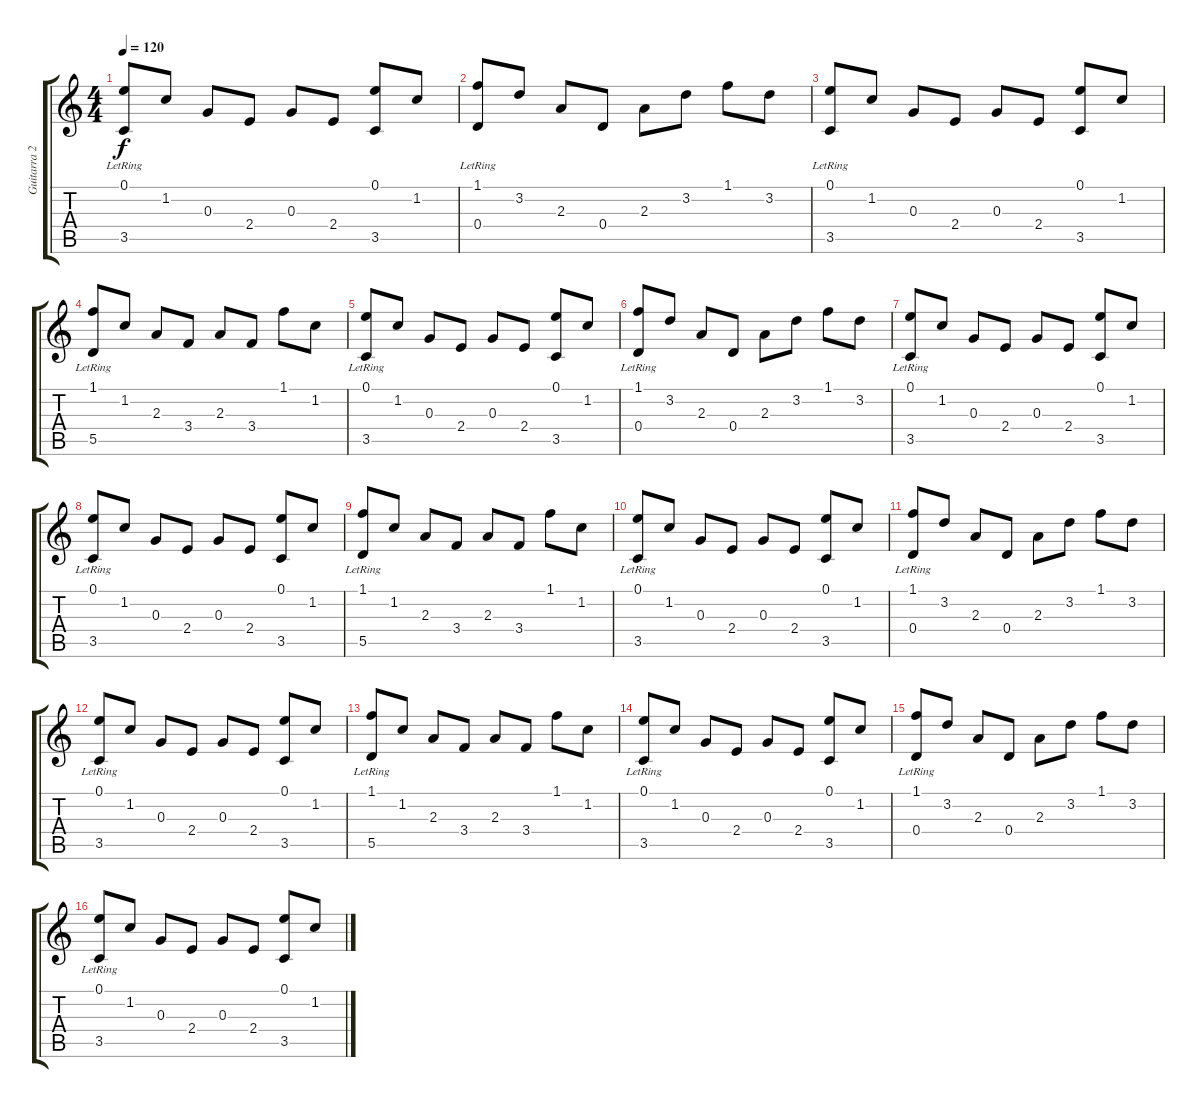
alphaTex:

\track ("Guitarra 2" "Guitarra 2") {instrument overdrivenguitar}
\staff {score tabs}
\tuning (E4 B3 G3 D3 A2 E2) {hide}
\ts (4 4)
\tempo 120
\clef g2
\ks c
(0.1{lr} 3.5{lr}).8{dy f instrument acousticguitarsteel} 1.2.8{instrument acousticguitarsteel} 0.3.8{instrument acousticguitarsteel} 2.4.8{instrument acousticguitarsteel} 0.3.8{instrument acousticguitarsteel} 2.4.8{instrument acousticguitarsteel} (0.1 3.5).8{instrument acousticguitarsteel} 1.2.8{instrument acousticguitarsteel} |
(1.1{lr} 0.4{lr}).8{instrument acousticguitarsteel} 3.2.8{instrument acousticguitarsteel} 2.3.8{instrument acousticguitarsteel} 0.4.8{instrument acousticguitarsteel} 2.3.8{instrument acousticguitarsteel} 3.2.8{instrument acousticguitarsteel} 1.1.8{instrument acousticguitarsteel} 3.2.8{instrument acousticguitarsteel} |
(0.1{lr} 3.5{lr}).8{instrument acousticguitarsteel} 1.2.8{instrument acousticguitarsteel} 0.3.8{instrument acousticguitarsteel} 2.4.8{instrument acousticguitarsteel} 0.3.8{instrument acousticguitarsteel} 2.4.8{instrument acousticguitarsteel} (0.1 3.5).8{instrument acousticguitarsteel} 1.2.8{instrument acousticguitarsteel} |
(1.1{lr} 5.5{lr}).8{volume 8 balance 7 instrument acousticguitarsteel} 1.2.8{instrument acousticguitarsteel} 2.3.8{instrument acousticguitarsteel} 3.4.8{instrument acousticguitarsteel} 2.3.8{instrument acousticguitarsteel} 3.4.8{instrument acousticguitarsteel} 1.1.8{instrument acousticguitarsteel} 1.2.8{instrument acousticguitarsteel} |
(0.1{lr} 3.5{lr}).8{instrument acousticguitarsteel} 1.2.8{instrument acousticguitarsteel} 0.3.8{instrument acousticguitarsteel} 2.4.8{instrument acousticguitarsteel} 0.3.8{instrument acousticguitarsteel} 2.4.8{instrument acousticguitarsteel} (0.1 3.5).8{instrument acousticguitarsteel} 1.2.8{instrument acousticguitarsteel} |
(1.1{lr} 0.4{lr}).8{instrument acousticguitarsteel} 3.2.8{instrument acousticguitarsteel} 2.3.8{instrument acousticguitarsteel} 0.4.8{instrument acousticguitarsteel} 2.3.8{instrument acousticguitarsteel} 3.2.8{instrument acousticguitarsteel} 1.1.8{instrument acousticguitarsteel} 3.2.8{instrument acousticguitarsteel} |
(0.1{lr} 3.5{lr}).8{instrument acousticguitarsteel} 1.2.8{instrument acousticguitarsteel} 0.3.8{instrument acousticguitarsteel} 2.4.8{instrument acousticguitarsteel} 0.3.8{instrument acousticguitarsteel} 2.4.8{instrument acousticguitarsteel} (0.1 3.5).8{instrument acousticguitarsteel} 1.2.8{instrument acousticguitarsteel} |
(0.1{lr} 3.5{lr}).8{instrument acousticguitarsteel} 1.2.8{instrument acousticguitarsteel} 0.3.8{instrument acousticguitarsteel} 2.4.8{instrument acousticguitarsteel} 0.3.8{instrument acousticguitarsteel} 2.4.8{instrument acousticguitarsteel} (0.1 3.5).8{instrument acousticguitarsteel} 1.2.8{instrument acousticguitarsteel} |
(1.1{lr} 5.5{lr}).8{volume 7 instrument acousticguitarsteel} 1.2.8{instrument acousticguitarsteel} 2.3.8{instrument acousticguitarsteel} 3.4.8{instrument acousticguitarsteel} 2.3.8{instrument acousticguitarsteel} 3.4.8{instrument acousticguitarsteel} 1.1.8{instrument acousticguitarsteel} 1.2.8{instrument acousticguitarsteel} |
(0.1{lr} 3.5{lr}).8{instrument acousticguitarsteel} 1.2.8{instrument acousticguitarsteel} 0.3.8{instrument acousticguitarsteel} 2.4.8{instrument acousticguitarsteel} 0.3.8{instrument acousticguitarsteel} 2.4.8{instrument acousticguitarsteel} (0.1 3.5).8{instrument acousticguitarsteel} 1.2.8{instrument acousticguitarsteel} |
(1.1{lr} 0.4{lr}).8{instrument acousticguitarsteel} 3.2.8{instrument acousticguitarsteel} 2.3.8{instrument acousticguitarsteel} 0.4.8{instrument acousticguitarsteel} 2.3.8{instrument acousticguitarsteel} 3.2.8{instrument acousticguitarsteel} 1.1.8{instrument acousticguitarsteel} 3.2.8{instrument acousticguitarsteel} |
(0.1{lr} 3.5{lr}).8{instrument acousticguitarsteel} 1.2.8{instrument acousticguitarsteel} 0.3.8{instrument acousticguitarsteel} 2.4.8{instrument acousticguitarsteel} 0.3.8{instrument acousticguitarsteel} 2.4.8{instrument acousticguitarsteel} (0.1 3.5).8{instrument acousticguitarsteel} 1.2.8{instrument acousticguitarsteel} |
(1.1{lr} 5.5{lr}).8{instrument acousticguitarsteel} 1.2.8{instrument acousticguitarsteel} 2.3.8{instrument acousticguitarsteel} 3.4.8{instrument acousticguitarsteel} 2.3.8{instrument acousticguitarsteel} 3.4.8{instrument acousticguitarsteel} 1.1.8{instrument acousticguitarsteel} 1.2.8{instrument acousticguitarsteel} |
(0.1{lr} 3.5{lr}).8{instrument acousticguitarsteel} 1.2.8{instrument acousticguitarsteel} 0.3.8{instrument acousticguitarsteel} 2.4.8{instrument acousticguitarsteel} 0.3.8{instrument acousticguitarsteel} 2.4.8{instrument acousticguitarsteel} (0.1 3.5).8{instrument acousticguitarsteel} 1.2.8{instrument acousticguitarsteel} |
(1.1{lr} 0.4{lr}).8{instrument acousticguitarsteel} 3.2.8{instrument acousticguitarsteel} 2.3.8{instrument acousticguitarsteel} 0.4.8{instrument acousticguitarsteel} 2.3.8{instrument acousticguitarsteel} 3.2.8{instrument acousticguitarsteel} 1.1.8{instrument acousticguitarsteel} 3.2.8{instrument acousticguitarsteel} |
(0.1{lr} 3.5{lr}).8{instrument acousticguitarsteel} 1.2.8{instrument acousticguitarsteel} 0.3.8{instrument acousticguitarsteel} 2.4.8{instrument acousticguitarsteel} 0.3.8{instrument acousticguitarsteel} 2.4.8{instrument acousticguitarsteel} (0.1 3.5).8{instrument acousticguitarsteel} 1.2.8{instrument acousticguitarsteel}
